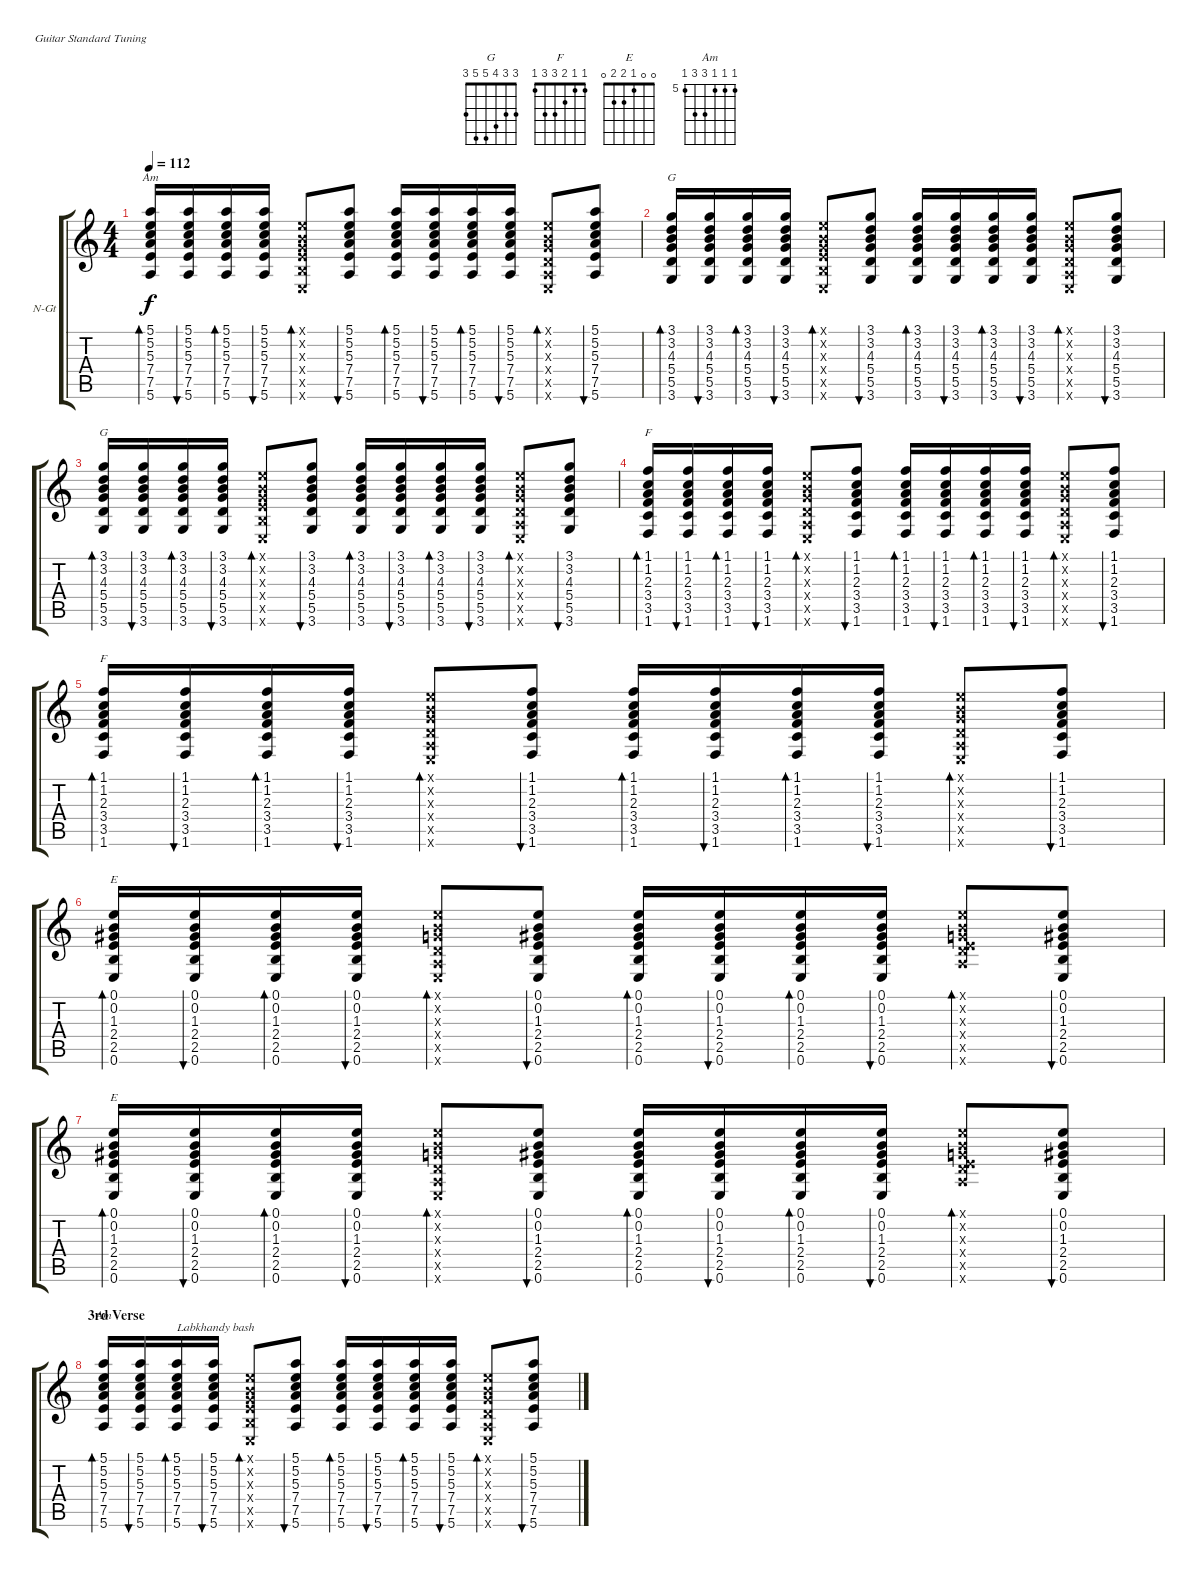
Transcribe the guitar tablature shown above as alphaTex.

\bracketExtendMode groupsimilarinstruments
\firstSystemTrackNameOrientation horizontal
\otherSystemsTrackNameOrientation horizontal
\track ("Faramarz - Guitar Rythm" "N-Gt") {instrument acousticguitarnylon}
\staff {score tabs}
\tuning (E4 B3 G3 D3 A2 E2)
\chord ("G" 3 3 4 5 5 3)
\chord ("F" 1 1 2 3 3 1)
\chord ("E" 0 0 1 2 2 0)
\chord ("Am" 5 5 5 7 7 5) {firstfret 5}
\ts (4 4)
\tempo 112
\clef g2
\ks c
(5.1 5.2 5.3 7.4 7.5 5.6).16{bd 30 ch "Am" dy f} (5.1 5.2 5.3 7.4 7.5 5.6).16{bu 30} (5.1 5.2 5.3 7.4 7.5 5.6).16{bd 30} (5.1 5.2 5.3 7.4 7.5 5.6).16{bu 30} (0.1{x} 0.2{x} 0.3{x} 2.4{x} 2.5{x} 0.6{x}).8{bd 30} (5.1 5.2 5.3 7.4 7.5 5.6).8{bu 30} (5.1 5.2 5.3 7.4 7.5 5.6).16{bd 30} (5.1 5.2 5.3 7.4 7.5 5.6).16{bu 30} (5.1 5.2 5.3 7.4 7.5 5.6).16{bd 30} (5.1 5.2 5.3 7.4 7.5 5.6).16{bu 30} (0.1{x} 0.2{x} 0.3{x} 0.4{x} 0.5{x} 0.6{x}).8{bd 30} (5.1 5.2 5.3 7.4 7.5 5.6).8{bu 30} |
(3.1 3.2 4.3 5.4 5.5 3.6).16{bd 30 ch "G"} (3.1 3.2 4.3 5.4 5.5 3.6).16{bu 30} (3.1 3.2 4.3 5.4 5.5 3.6).16{bd 30} (3.1 3.2 4.3 5.4 5.5 3.6).16{bu 30} (0.1{x} 0.2{x} 0.3{x} 2.4{x} 2.5{x} 0.6{x}).8{bd 30} (3.1 3.2 4.3 5.4 5.5 3.6).8{bu 30} (3.1 3.2 4.3 5.4 5.5 3.6).16{bd 30} (3.1 3.2 4.3 5.4 5.5 3.6).16{bu 30} (3.1 3.2 4.3 5.4 5.5 3.6).16{bd 30} (3.1 3.2 4.3 5.4 5.5 3.6).16{bu 30} (0.1{x} 0.2{x} 0.3{x} 0.4{x} 0.5{x} 0.6{x}).8{bd 30} (3.1 3.2 4.3 5.4 5.5 3.6).8{bu 30} |
(3.1 3.2 4.3 5.4 5.5 3.6).16{bd 30 ch "G"} (3.1 3.2 4.3 5.4 5.5 3.6).16{bu 30} (3.1 3.2 4.3 5.4 5.5 3.6).16{bd 30} (3.1 3.2 4.3 5.4 5.5 3.6).16{bu 30} (0.1{x} 0.2{x} 0.3{x} 2.4{x} 2.5{x} 0.6{x}).8{bd 30} (3.1 3.2 4.3 5.4 5.5 3.6).8{bu 30} (3.1 3.2 4.3 5.4 5.5 3.6).16{bd 30} (3.1 3.2 4.3 5.4 5.5 3.6).16{bu 30} (3.1 3.2 4.3 5.4 5.5 3.6).16{bd 30} (3.1 3.2 4.3 5.4 5.5 3.6).16{bu 30} (0.1{x} 0.2{x} 0.3{x} 0.4{x} 0.5{x} 0.6{x}).8{bd 30} (3.1 3.2 4.3 5.4 5.5 3.6).8{bu 30} |
(1.1 1.2 2.3 3.4 3.5 1.6).16{bd 30 ch "F"} (1.1 1.2 2.3 3.4 3.5 1.6).16{bu 30} (1.1 1.2 2.3 3.4 3.5 1.6).16{bd 30} (1.1 1.2 2.3 3.4 3.5 1.6).16{bu 30} (0.1{x} 0.2{x} 0.3{x} 0.4{x} 0.5{x} 0.6{x}).8{bd 30} (1.1 1.2 2.3 3.4 3.5 1.6).8{bu 30} (1.1 1.2 2.3 3.4 3.5 1.6).16{bd 30} (1.1 1.2 2.3 3.4 3.5 1.6).16{bu 30} (1.1 1.2 2.3 3.4 3.5 1.6).16{bd 30} (1.1 1.2 2.3 3.4 3.5 1.6).16{bu 30} (0.1{x} 0.2{x} 0.3{x} 0.4{x} 0.5{x} 0.6{x}).8{bd 30} (1.1 1.2 2.3 3.4 3.5 1.6).8{bu 30} |
(1.1 1.2 2.3 3.4 3.5 1.6).16{bd 30 ch "F"} (1.1 1.2 2.3 3.4 3.5 1.6).16{bu 30} (1.1 1.2 2.3 3.4 3.5 1.6).16{bd 30} (1.1 1.2 2.3 3.4 3.5 1.6).16{bu 30} (0.1{x} 0.2{x} 0.3{x} 0.4{x} 0.5{x} 0.6{x}).8{bd 30} (1.1 1.2 2.3 3.4 3.5 1.6).8{bu 30} (1.1 1.2 2.3 3.4 3.5 1.6).16{bd 30} (1.1 1.2 2.3 3.4 3.5 1.6).16{bu 30} (1.1 1.2 2.3 3.4 3.5 1.6).16{bd 30} (1.1 1.2 2.3 3.4 3.5 1.6).16{bu 30} (0.1{x} 0.2{x} 0.3{x} 0.4{x} 0.5{x} 0.6{x}).8{bd 30} (1.1 1.2 2.3 3.4 3.5 1.6).8{bu 30} |
(0.1 0.2 1.3 2.4 2.5 0.6).16{bd 30 ch "E"} (0.1 0.2 1.3 2.4 2.5 0.6).16{bu 30} (0.1 0.2 1.3 2.4 2.5 0.6).16{bd 30} (0.1 0.2 1.3 2.4 2.5 0.6).16{bu 30} (0.1{x} 0.2{x} 0.3{x} 0.4{x} 0.5{x} 0.6{x}).8{bd 30} (0.1 0.2 1.3 2.4 2.5 0.6).8{bu 30} (0.1 0.2 1.3 2.4 2.5 0.6).16{bd 30} (0.1 0.2 1.3 2.4 2.5 0.6).16{bu 30} (0.1 0.2 1.3 2.4 2.5 0.6).16{bd 30} (0.1 0.2 1.3 2.4 2.5 0.6).16{bu 30} (0.1{x} 0.2{x} 0.3{x} 0.4{x} 0.5{x} 12.6{x}).8{bd 30} (0.1 0.2 1.3 2.4 2.5 0.6).8{bu 30} |
(0.1 0.2 1.3 2.4 2.5 0.6).16{bd 30 ch "E"} (0.1 0.2 1.3 2.4 2.5 0.6).16{bu 30} (0.1 0.2 1.3 2.4 2.5 0.6).16{bd 30} (0.1 0.2 1.3 2.4 2.5 0.6).16{bu 30} (0.1{x} 0.2{x} 0.3{x} 0.4{x} 0.5{x} 0.6{x}).8{bd 30} (0.1 0.2 1.3 2.4 2.5 0.6).8{bu 30} (0.1 0.2 1.3 2.4 2.5 0.6).16{bd 30} (0.1 0.2 1.3 2.4 2.5 0.6).16{bu 30} (0.1 0.2 1.3 2.4 2.5 0.6).16{bd 30} (0.1 0.2 1.3 2.4 2.5 0.6).16{bu 30} (0.1{x} 0.2{x} 0.3{x} 0.4{x} 0.5{x} 12.6{x}).8{bd 30} (0.1 0.2 1.3 2.4 2.5 0.6).8{bu 30} |
\section ("" "3rd Verse")
(5.1 5.2 5.3 7.4 7.5 5.6).16{bd 30 ch "Am"} (5.1 5.2 5.3 7.4 7.5 5.6).16{bu 30} (5.1 5.2 5.3 7.4 7.5 5.6).16{bd 30 txt "Labkhandy bash"} (5.1 5.2 5.3 7.4 7.5 5.6).16{bu 30} (0.1{x} 0.2{x} 0.3{x} 2.4{x} 2.5{x} 0.6{x}).8{bd 30} (5.1 5.2 5.3 7.4 7.5 5.6).8{bu 30} (5.1 5.2 5.3 7.4 7.5 5.6).16{bd 30} (5.1 5.2 5.3 7.4 7.5 5.6).16{bu 30} (5.1 5.2 5.3 7.4 7.5 5.6).16{bd 30} (5.1 5.2 5.3 7.4 7.5 5.6).16{bu 30} (0.1{x} 0.2{x} 0.3{x} 0.4{x} 0.5{x} 0.6{x}).8{bd 30} (5.1 5.2 5.3 7.4 7.5 5.6).8{bu 30}
